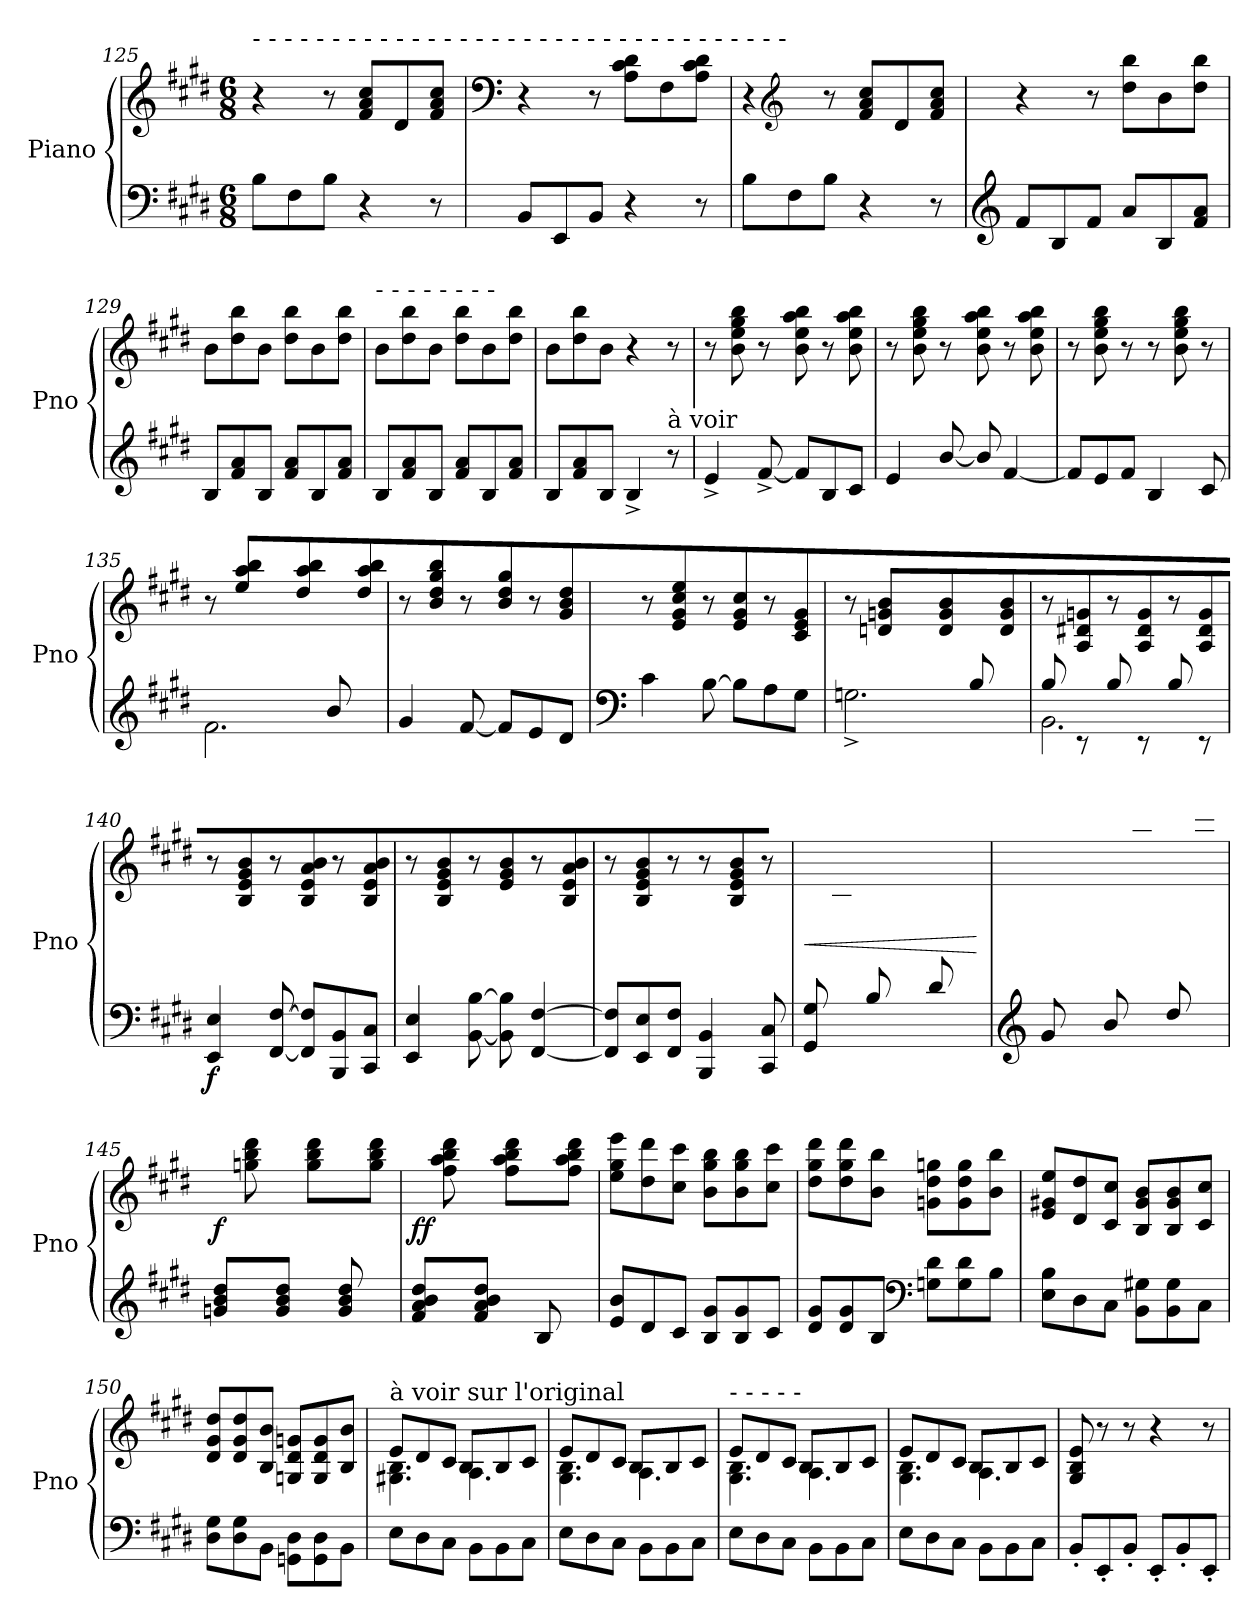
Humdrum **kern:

**kern	**kern	**dynam
*part1	*part1	*part1
*staff2	*staff1	*staff1/2
*I"Piano	*	*
*I'Pno	*	*
*clefF4	*clefG2	*
*k[f#c#g#d#]	*k[f#c#g#d#]	*
*M6/8	*M6/8	*
=125	=125	=125
!	!LO:TX:a:t=-    -    -    -    -    -    -    -    -    -    -    -    -    -    -    -    -    -    -    -    -   -    -    -    -    -    -     -    -    -    -    -   -    -	!
8B\L	4r	.
8F#\	.	.
8B\J	8r	.
4r	8f#/ 8a/ 8cc#/L	.
.	8d#/	.
8r	8f#/ 8a/ 8cc#/J	.
=126	=126	=126
*	*clefF4	*
8BB/L	4r	.
8EE/	.	.
8BB/J	8r	.
4r	8A\ 8c#\ 8d#\L	.
.	8F#\	.
8r	8A\ 8c#\ 8d#\J	.
!!LO:PB:g=z
=127	=127	=127
8B\L	4r	.
*	*clefG2	*
8F#\	.	.
8B\J	8r	.
4r	8f#/ 8a/ 8cc#/L	.
.	8d#/	.
8r	8f#/ 8a/ 8cc#/J	.
=128	=128	=128
*clefG2	*	*
8f#/L	4r	.
8B/	.	.
8f#/J	8r	.
8a/L	8dd#\ 8bb\L	.
8B/	8b\	.
8f#/ 8a/J	8dd#\ 8bb\J	.
=129	=129	=129
8B/L	8b\L	.
8f#/ 8a/	8dd#\ 8bb\	.
8B/J	8b\J	.
8f#/ 8a/L	8dd#\ 8bb\L	.
8B/	8b\	.
8f#/ 8a/J	8dd#\ 8bb\J	.
=130	=130	=130
!	!LO:TX:a:t=-   -   -   -   -   -   -   -	!
8B/L	8b\L	.
8f#/ 8a/	8dd#\ 8bb\	.
8B/J	8b\J	.
8f#/ 8a/L	8dd#\ 8bb\L	.
8B/	8b\	.
8f#/ 8a/J	8dd#\ 8bb\J	.
=131	=131	=131
8B/L	8b\L	.
8f#/ 8a/	8dd#\ 8bb\	.
8B/J	8b\J	.
4B^/	4r	.
!LO:TX:a:t=à voir	!	!
8r	8r	.
=132	=132	=132
4e^/	8r	.
.	8b\ 8ee\ 8gg#\ 8bb\	.
[8f#^/	8r	.
8f#/L]	8b\ 8ee\ 8aa\ 8bb\	.
8B/	8r	.
8c#/J	8b\ 8ee\ 8aa\ 8bb\	.
!!LO:LB:g=z
=133	=133	=133
4e/	8r	.
.	8b\ 8ee\ 8gg#\ 8bb\	.
[8b/	8r	.
8b/]	8b\ 8ee\ 8aa\ 8bb\	.
[4f#/	8r	.
.	8b\ 8ee\ 8aa\ 8bb\	.
=134	=134	=134
8f#/L]	8r	.
8e/	8b\ 8ee\ 8gg#\ 8bb\	.
8f#/J	8r	.
4B/	8r	.
.	8b\ 8ee\ 8gg#\ 8bb\	.
8c#/	8r	.
=135	=135	=135
*^	*	*
4ryy	2.f#\	8r	.
.	.	8ee\ 8aa\ 8bb\L	.
8b/J	.	8ryy	.
8ryy	.	8dd#\ 8aa\ 8bb\L	.
8b/	.	8ryy	.
8ryy	.	8dd#\ 8aa\ 8bb\J	.
*v	*v	*	*
=136	=136	=136
4g#/	8r	.
.	8b\ 8dd#\ 8gg#\ 8bb\	.
[8f#/	8r	.
8f#/L]	8b\ 8dd#\ 8gg#\	.
8e/	8r	.
8d#/J	8g#\ 8b\ 8dd#\	.
=137	=137	=137
*clefF4	*	*
4c#\	8r	.
.	8e/ 8g#/ 8cc#/ 8ee/	.
[8B\	8r	.
8B\L]	8e/ 8g#/ 8cc#/	.
8A\	8r	.
8G#\J	8c#/ 8e/ 8g#/	.
=138	=138	=138
*^	*	*
4ryy	2.Gn^\	8r	.
.	.	8dn\ 8gn\ 8b\L	.
8B/J	.	8ryy	.
8ryy	.	8d\ 8g\ 8b\L	.
8B/	.	8ryy	.
8ryy	.	8d\ 8g\ 8b\J	.
!!LO:LB:g=z
=139	=139	=139	=139
2.BB\	8B/	8r	.
.	8r	8A/ 8d#X/ 8gn/	.
.	8B/	8r	.
.	8r	8A/ 8d#/ 8g/	.
.	8B/	8r	.
.	8r	8A/ 8d#/ 8g/	.
=140	=140	=140	=140
!	!	!	!LO:DY:b=2
*v	*v	*	*
4EE/ 4E/	8r	f
.	8B/ 8e/ 8g#/ 8b/	.
[8FF#/ [8F#/	8r	.
8FF#/] 8F#/]L	8B/ 8e/ 8a/ 8b/	.
8BBB/ 8BB/	8r	.
8CC#/ 8C#/J	8B/ 8e/ 8a/ 8b/	.
=141	=141	=141
4EE/ 4E/	8r	.
.	8B/ 8e/ 8g#/ 8b/	.
[8BB\ [8B\	8r	.
8BB\] 8B\]	8e/ 8g#/ 8b/	.
[4FF#/ [4F#/	8r	.
.	8B/ 8e/ 8a/ 8b/	.
=142	=142	=142
8FF#/] 8F#/]L	8r	.
8EE/ 8E/	8B/ 8e/ 8g#/ 8b/	.
8FF#/ 8F#/J	8r	.
4BBB/ 4BB/	8r	.
.	8B/ 8e/ 8g#/ 8b/	.
8CC#/ 8C#/	8r	.
=143	=143	=143
!	!	!LO:HP:b
*	*^	*
8GG#/ 8G#/L	2.ryy	8ryy	<
8ryy	.	8B\ 8d#\ 8g#\J	.
8B/L	.	8ryy	.
8ryy	.	8d#\ 8g#\ 8b\J	.
8d#/L	.	8ryy	.
8ryy	.	8g#\ 8b\ 8dd#\J	.
*	*v	*v	*
.	.	[
!!LO:LB:g=z
=144	=144	=144
*clefG2	*	*
*	*^	*
8g#/L	2.ryy	8ryy	.
8ryy	.	8b\ 8dd#\ 8gg#\J	.
8b/L	.	8ryy	.
8ryy	.	8dd#\ 8gg#\ 8bb\J	.
8dd#/L	.	8ryy	.
8ryy	.	8gg#\ 8bb\ 8ddd#\J	.
=145	=145	=145	=145
!	!	!	!LO:DY:b
8gn/ 8b/ 8dd#/L	2.ryy	8ryy	f
8ryy	.	8ggn\ 8bb\ 8ddd#\	.
8g/ 8b/ 8dd#/J	.	8ryy	.
8ryy	.	8gg\ 8bb\ 8ddd#\L	.
8g/ 8b/ 8dd#/	.	8ryy	.
8ryy	.	8gg\ 8bb\ 8ddd#\J	.
=146	=146	=146	=146
!	!	!	!LO:DY:b
8f#/ 8a/ 8b/ 8dd#/L	2.ryy	8ryy	ff
8ryy	.	8ff#\ 8aa\ 8bb\ 8ddd#\	.
8f#/ 8a/ 8b/ 8dd#/J	.	8ryy	.
8ryy	.	8ff#\ 8aa\ 8bb\ 8ddd#\L	.
8B/	.	8ryy	.
8ryy	.	8ff#\ 8aa\ 8bb\ 8ddd#\J	.
*	*v	*v	*
=147	=147	=147
8e/ 8b/L	8ee\ 8gg#\ 8eee\L	.
8d#/	8dd#\ 8ddd#\	.
8c#/J	8cc#\ 8ccc#\J	.
8B/ 8g#/L	8b\ 8gg#\ 8bb\L	.
8B/ 8g#/	8b\ 8gg#\ 8bb\	.
8c#/J	8cc#\ 8ccc#\J	.
=148	=148	=148
8d#/ 8g#/L	8dd#\ 8gg#\ 8ddd#\L	.
8d#/ 8g#/	8dd#\ 8gg#\ 8ddd#\	.
8B/J	8b\ 8bb\J	.
*clefF4	*	*
8Gn\ 8d#\L	8gn\ 8dd#\ 8ggn\L	.
8G\ 8d#\	8g\ 8dd#\ 8gg\	.
8B\J	8b\ 8bb\J	.
!!LO:LB:g=z
=149	=149	=149
8E\ 8B\L	8e/ 8g#X/ 8ee/L	.
8D#\	8d#/ 8dd#/	.
8C#\J	8c#/ 8cc#/J	.
8BB\ 8G#X\L	8B/ 8g#/ 8b/L	.
8BB\ 8G#\	8B/ 8g#/ 8b/	.
8C#\J	8c#/ 8cc#/J	.
=150	=150	=150
8D#\ 8G#\L	8d#/ 8g#/ 8dd#/L	.
8D#\ 8G#\	8d#/ 8g#/ 8dd#/	.
8BB\J	8B/ 8b/J	.
8GGn\ 8D#\L	8Gn/ 8d#/ 8gn/L	.
8GG\ 8D#\	8G/ 8d#/ 8g/	.
8BB\J	8B/ 8b/J	.
=151	=151	=151
*	*^	*
!	!LO:TX:a:t=à voir sur l'original	!	!
8E\L	4.G#X\ 4.B\	8e/L	.
8D#\	.	8d#/	.
8C#\J	.	8c#/J	.
8BB\L	4.A\	8B/L	.
8BB\	.	8B/	.
8C#\J	.	8c#/J	.
=152	=152	=152	=152
8E\L	4.G#\ 4.B\	8e/L	.
8D#\	.	8d#/	.
8C#\J	.	8c#/J	.
8BB\L	4.A\	8B/L	.
8BB\	.	8B/	.
8C#\J	.	8c#/J	.
=153	=153	=153	=153
!	!LO:TX:a:t=-      -      -      -      -	!	!
8E\L	4.G#\ 4.B\	8e/L	.
8D#\	.	8d#/	.
8C#\J	.	8c#/J	.
8BB\L	4.A\	8B/L	.
8BB\	.	8B/	.
8C#\J	.	8c#/J	.
!!LO:PB:g=z	!!
=154	=154	=154	=154
8E\L	4.G#\ 4.B\	8e/L	.
8D#\	.	8d#/	.
8C#\J	.	8c#/J	.
8BB\L	4.A\	8B/L	.
8BB\	.	8B/	.
8C#\J	.	8c#/J	.
*	*v	*v	*
=155	=155	=155
8BB'/L	8G#/ 8B/ 8e/	.
8EE'/	8r	.
8BB'/J	8r	.
8EE'/L	4r	.
8BB'/	.	.
8EE'/J	8r	.
=	=	=
*-	*-	*-
